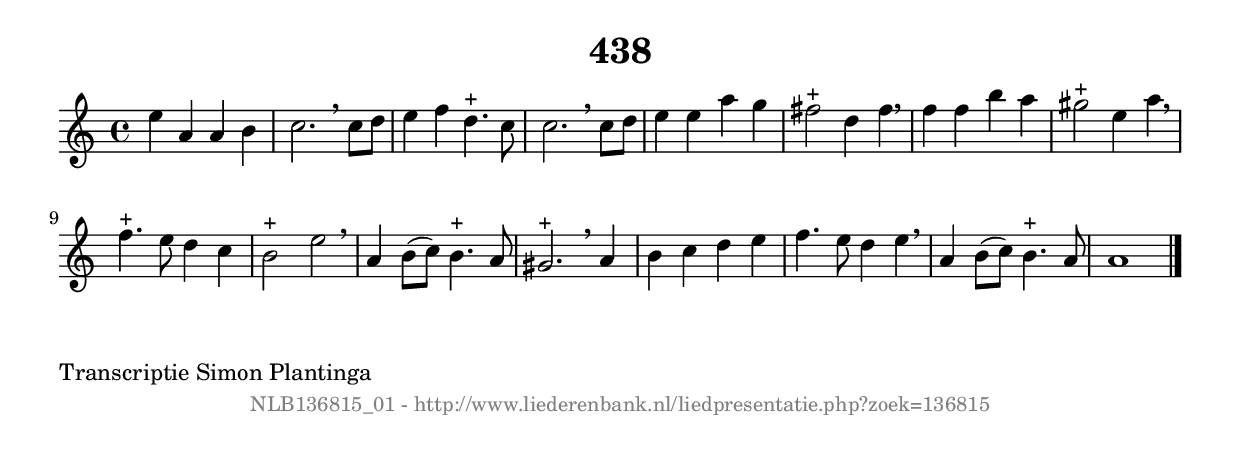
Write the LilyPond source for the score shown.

%
% produced by wce2krn 1.64 (7 June 2014)
%
\version"2.16"
#(append! paper-alist '(("long" . (cons (* 210 mm) (* 2000 mm)))))
#(set-default-paper-size "long")
sb = {\breathe}
mBreak = {\breathe }
bBreak = {\breathe }
x = {\once\override NoteHead #'style = #'cross }
gl=\glissando
itime={\override Staff.TimeSignature #'stencil = ##f }
ficta = {\once\set suggestAccidentals = ##t}
fine = {\once\override Score.RehearsalMark #'self-alignment-X = #1 \mark \markup {\italic{Fine}}}
dc = {\once\override Score.RehearsalMark #'self-alignment-X = #1 \mark \markup {\italic{D.C.}}}
dcf = {\once\override Score.RehearsalMark #'self-alignment-X = #1 \mark \markup {\italic{D.C. al Fine}}}
dcc = {\once\override Score.RehearsalMark #'self-alignment-X = #1 \mark \markup {\italic{D.C. al Coda}}}
ds = {\once\override Score.RehearsalMark #'self-alignment-X = #1 \mark \markup {\italic{D.S.}}}
dsf = {\once\override Score.RehearsalMark #'self-alignment-X = #1 \mark \markup {\italic{D.S. al Fine}}}
dsc = {\once\override Score.RehearsalMark #'self-alignment-X = #1 \mark \markup {\italic{D.S. al Coda}}}
pv = {\set Score.repeatCommands = #'((volta "1"))}
sv = {\set Score.repeatCommands = #'((volta "2"))}
tv = {\set Score.repeatCommands = #'((volta "3"))}
qv = {\set Score.repeatCommands = #'((volta "4"))}
xv = {\set Score.repeatCommands = #'((volta #f))}
\header{ tagline = ""
title = "438"
}
\score {{
\key a \minor
\relative g'
{
\set melismaBusyProperties = #'()
\time 4/4
\tempo 4=120
\override Score.MetronomeMark #'transparent = ##t
\override Score.RehearsalMark #'break-visibility = #(vector #t #t #f)
e'4 a,4 a4 b4 | c2. \sb c8 d8 | e4 f4 d4.^"+" c8 | c2. \sb c8 d8 | e4 e4 a4 g4 | fis2^"+" d4 fis4 | \mBreak \bar "|"
f4 f4 b4 a4 | gis2^"+" e4 a4 \sb | f4.^"+" e8 d4 c4 | b2^"+" e2 \sb | a,4 b8( c8) b4.^"+" a8 | gis2.^"+" \mBreak
a4 | b4 c4 d4 e4 | f4. e8 d4 e4 \sb | a,4 b8( c8) b4.^"+" a8 | a1 \bar "|."
 }}
 \midi { }
 \layout {
            indent = 0.0\cm
}
}
\markup { \wordwrap-string #" 
Transcriptie Simon Plantinga
"}
\markup { \vspace #0 } \markup { \with-color #grey \fill-line { \center-column { \smaller "NLB136815_01 - http://www.liederenbank.nl/liedpresentatie.php?zoek=136815" } } }
